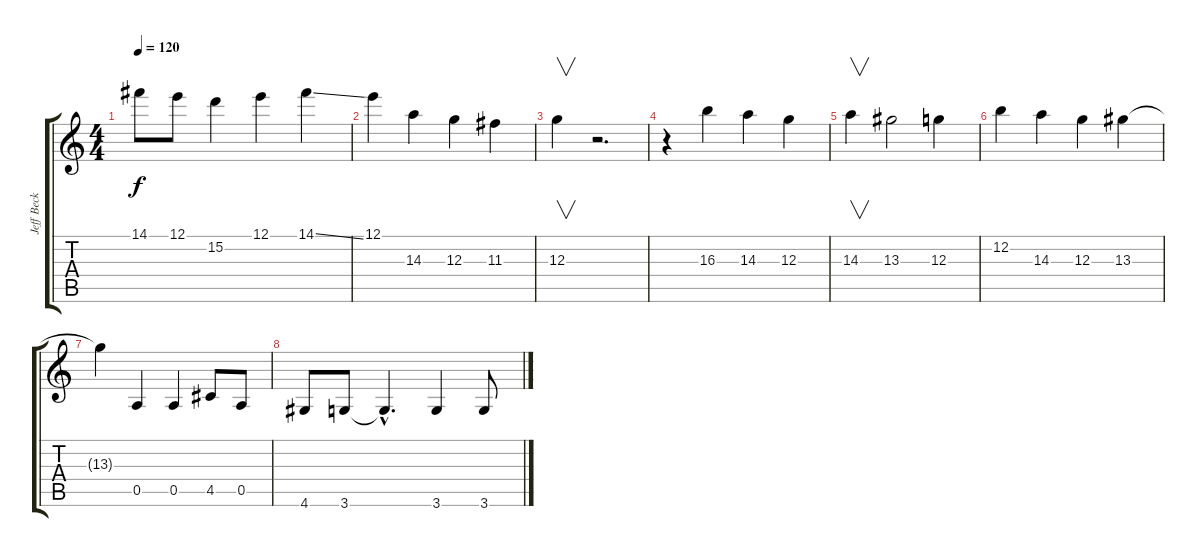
\track ("Jeff Beck (Ovd Gtr)" "Jeff Beck ") {instrument overdrivenguitar}
\staff {score tabs}
\tuning (E4 B3 G3 D3 A2 E2) {hide}
\ts (4 4)
\tempo 120
\clef g2
\ks c
14.1.8{dy f} 12.1.8 15.2.4 12.1.4 14.1{ss}.4 |
12.1.4 14.3.4 12.3.4 11.3.4 |
12.3.4{v} r.2{d} |
r.4 16.3.4 14.3.4 12.3.4 |
14.3.4{v} 13.3.2 12.3.4 |
12.2.4 14.3.4 12.3.4 13.3.4 |
13.3{t}.4 0.5.4 0.5.4 4.5.8 0.5.8 |
4.6.8 3.6.8 3.6{hac t}.4{d} 3.6.4 3.6.8
